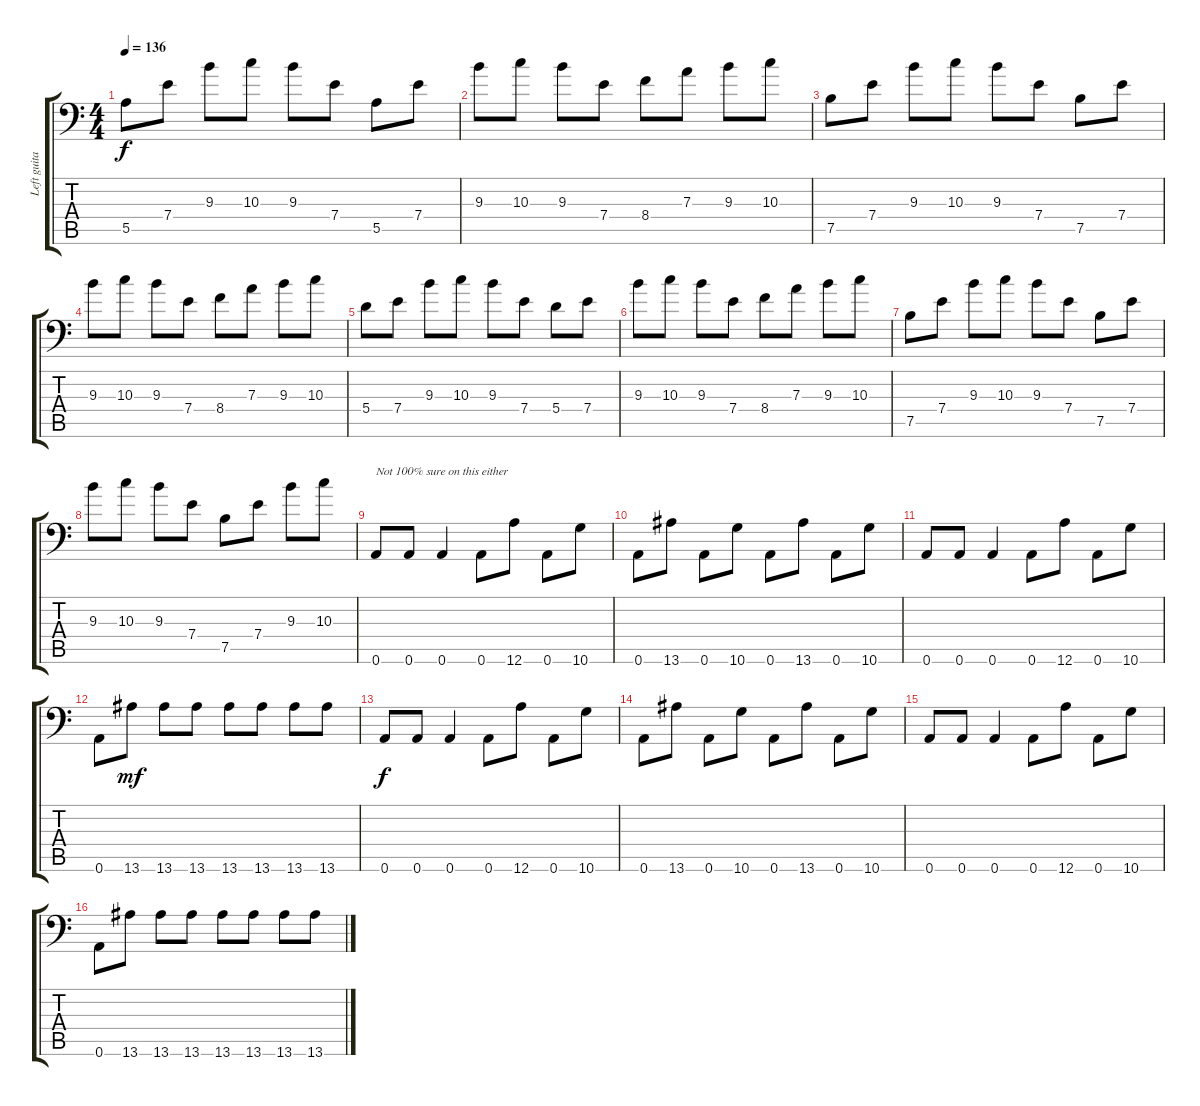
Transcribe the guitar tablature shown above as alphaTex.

\track ("Left guitar" "Left guita") {instrument distortionguitar}
\staff {score tabs}
\tuning (B3 Gb3 D3 A2 E2 A1) {hide}
\ts (4 4)
\tempo 136
\clef f4
\ks c
5.5.8{dy f} 7.4.8 9.3.8 10.3.8 9.3.8 7.4.8 5.5.8 7.4.8 |
9.3.8 10.3.8 9.3.8 7.4.8 8.4.8 7.3.8 9.3.8 10.3.8 |
7.5.8 7.4.8 9.3.8 10.3.8 9.3.8 7.4.8 7.5.8 7.4.8 |
9.3.8 10.3.8 9.3.8 7.4.8 8.4.8 7.3.8 9.3.8 10.3.8 |
5.4.8 7.4.8 9.3.8 10.3.8 9.3.8 7.4.8 5.4.8 7.4.8 |
9.3.8 10.3.8 9.3.8 7.4.8 8.4.8 7.3.8 9.3.8 10.3.8 |
7.5.8 7.4.8 9.3.8 10.3.8 9.3.8 7.4.8 7.5.8 7.4.8 |
9.3.8 10.3.8 9.3.8 7.4.8 7.5.8 7.4.8 9.3.8 10.3.8 |
0.6.8{txt "Not 100% sure on this either"} 0.6.8 0.6.4 0.6.8 12.6.8 0.6.8 10.6.8 |
0.6.8 13.6.8 0.6.8 10.6.8 0.6.8 13.6.8 0.6.8 10.6.8 |
0.6.8 0.6.8 0.6.4 0.6.8 12.6.8 0.6.8 10.6.8 |
0.6.8 13.6.8{dy mf} 13.6.8 13.6.8 13.6.8 13.6.8 13.6.8 13.6.8 |
0.6.8{dy f} 0.6.8 0.6.4 0.6.8 12.6.8 0.6.8 10.6.8 |
0.6.8 13.6.8 0.6.8 10.6.8 0.6.8 13.6.8 0.6.8 10.6.8 |
0.6.8 0.6.8 0.6.4 0.6.8 12.6.8 0.6.8 10.6.8 |
0.6.8 13.6.8 13.6.8 13.6.8 13.6.8 13.6.8 13.6.8 13.6.8
